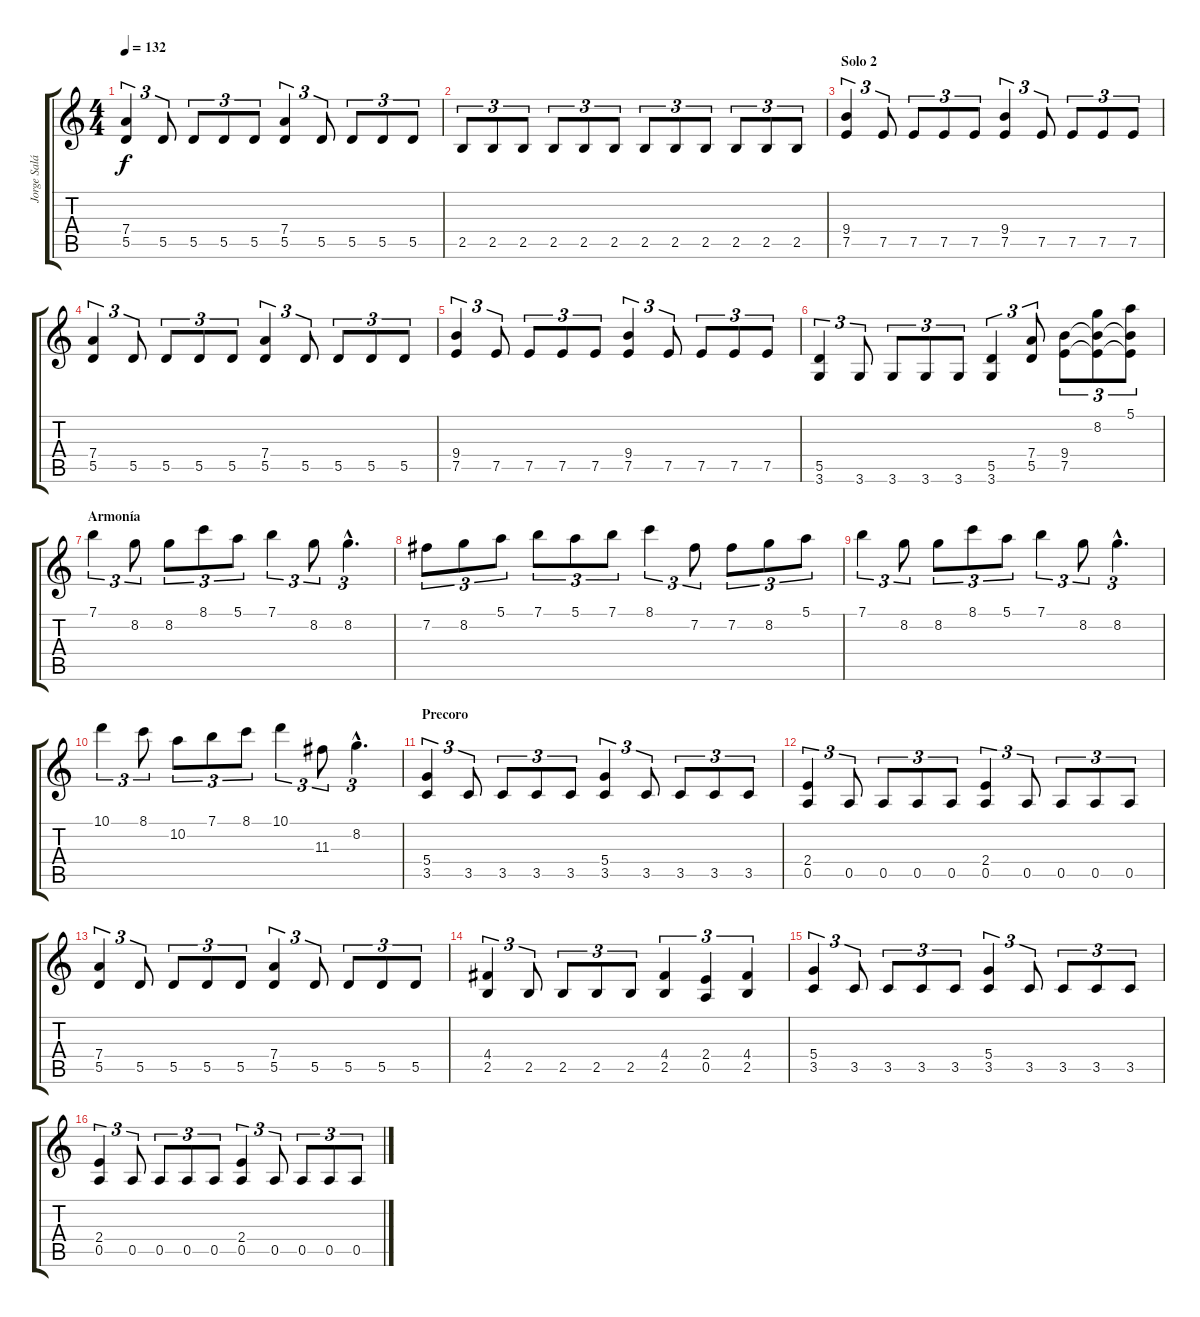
\track ("Jorge Salán" "Jorge Salá") {instrument distortionguitar}
\staff {score tabs}
\tuning (E4 B3 G3 D3 A2 E2) {hide}
\ts (4 4)
\tempo 132
\clef g2
\ks c
(7.4 5.5).4{tu (3 2) dy f} 5.5.8{tu (3 2)} 5.5.8{tu (3 2)} 5.5.8{tu (3 2)} 5.5.8{tu (3 2)} (7.4 5.5).4{tu (3 2)} 5.5.8{tu (3 2)} 5.5.8{tu (3 2)} 5.5.8{tu (3 2)} 5.5.8{tu (3 2)} |
2.5.8{tu (3 2)} 2.5.8{tu (3 2)} 2.5.8{tu (3 2)} 2.5.8{tu (3 2)} 2.5.8{tu (3 2)} 2.5.8{tu (3 2)} 2.5.8{tu (3 2)} 2.5.8{tu (3 2)} 2.5.8{tu (3 2)} 2.5.8{tu (3 2)} 2.5.8{tu (3 2)} 2.5.8{tu (3 2)} |
\section ("" "Solo 2")
(9.4 7.5).4{tu (3 2)} 7.5.8{tu (3 2)} 7.5.8{tu (3 2)} 7.5.8{tu (3 2)} 7.5.8{tu (3 2)} (9.4 7.5).4{tu (3 2)} 7.5.8{tu (3 2)} 7.5.8{tu (3 2)} 7.5.8{tu (3 2)} 7.5.8{tu (3 2)} |
(7.4 5.5).4{tu (3 2)} 5.5.8{tu (3 2)} 5.5.8{tu (3 2)} 5.5.8{tu (3 2)} 5.5.8{tu (3 2)} (7.4 5.5).4{tu (3 2)} 5.5.8{tu (3 2)} 5.5.8{tu (3 2)} 5.5.8{tu (3 2)} 5.5.8{tu (3 2)} |
(9.4 7.5).4{tu (3 2)} 7.5.8{tu (3 2)} 7.5.8{tu (3 2)} 7.5.8{tu (3 2)} 7.5.8{tu (3 2)} (9.4 7.5).4{tu (3 2)} 7.5.8{tu (3 2)} 7.5.8{tu (3 2)} 7.5.8{tu (3 2)} 7.5.8{tu (3 2)} |
(5.5 3.6).4{tu (3 2)} 3.6.8{tu (3 2)} 3.6.8{tu (3 2)} 3.6.8{tu (3 2)} 3.6.8{tu (3 2)} (5.5 3.6).4{tu (3 2)} (7.4 5.5).8{tu (3 2)} (9.4 7.5).8{tu (3 2)} (8.2 9.4{t} 7.5{t}).8{tu (3 2) volume 15 balance 14} (5.1 9.4{t} 7.5{t}).8{tu (3 2)} |
\section ("" "Armonía")
7.1.4{tu (3 2)} 8.2.8{tu (3 2)} 8.2.8{tu (3 2)} 8.1.8{tu (3 2)} 5.1.8{tu (3 2)} 7.1.4{tu (3 2)} 8.2.8{tu (3 2)} 8.2{hac}.4{d tu (3 2)} |
7.2.8{tu (3 2)} 8.2.8{tu (3 2)} 5.1.8{tu (3 2)} 7.1.8{tu (3 2)} 5.1.8{tu (3 2)} 7.1.8{tu (3 2)} 8.1.4{tu (3 2)} 7.2.8{tu (3 2)} 7.2.8{tu (3 2)} 8.2.8{tu (3 2)} 5.1.8{tu (3 2)} |
7.1.4{tu (3 2)} 8.2.8{tu (3 2)} 8.2.8{tu (3 2)} 8.1.8{tu (3 2)} 5.1.8{tu (3 2)} 7.1.4{tu (3 2)} 8.2.8{tu (3 2)} 8.2{hac}.4{d tu (3 2)} |
10.1.4{tu (3 2)} 8.1.8{tu (3 2)} 10.2.8{tu (3 2)} 7.1.8{tu (3 2)} 8.1.8{tu (3 2)} 10.1.4{tu (3 2)} 11.3.8{tu (3 2)} 8.2{hac}.4{d tu (3 2)} |
\section ("" "Precoro")
(5.4 3.5).4{tu (3 2) volume 11 instrument distortionguitar} 3.5.8{tu (3 2)} 3.5.8{tu (3 2)} 3.5.8{tu (3 2)} 3.5.8{tu (3 2)} (5.4 3.5).4{tu (3 2)} 3.5.8{tu (3 2)} 3.5.8{tu (3 2)} 3.5.8{tu (3 2)} 3.5.8{tu (3 2)} |
(2.4 0.5).4{tu (3 2)} 0.5.8{tu (3 2)} 0.5.8{tu (3 2)} 0.5.8{tu (3 2)} 0.5.8{tu (3 2)} (2.4 0.5).4{tu (3 2)} 0.5.8{tu (3 2)} 0.5.8{tu (3 2)} 0.5.8{tu (3 2)} 0.5.8{tu (3 2)} |
(7.4 5.5).4{tu (3 2)} 5.5.8{tu (3 2)} 5.5.8{tu (3 2)} 5.5.8{tu (3 2)} 5.5.8{tu (3 2)} (7.4 5.5).4{tu (3 2)} 5.5.8{tu (3 2)} 5.5.8{tu (3 2)} 5.5.8{tu (3 2)} 5.5.8{tu (3 2)} |
(4.4 2.5).4{tu (3 2)} 2.5.8{tu (3 2)} 2.5.8{tu (3 2)} 2.5.8{tu (3 2)} 2.5.8{tu (3 2)} (4.4 2.5).4{tu (3 2)} (2.4 0.5).4{tu (3 2)} (4.4 2.5).4{tu (3 2)} |
(5.4 3.5).4{tu (3 2)} 3.5.8{tu (3 2)} 3.5.8{tu (3 2)} 3.5.8{tu (3 2)} 3.5.8{tu (3 2)} (5.4 3.5).4{tu (3 2)} 3.5.8{tu (3 2)} 3.5.8{tu (3 2)} 3.5.8{tu (3 2)} 3.5.8{tu (3 2)} |
(2.4 0.5).4{tu (3 2)} 0.5.8{tu (3 2)} 0.5.8{tu (3 2)} 0.5.8{tu (3 2)} 0.5.8{tu (3 2)} (2.4 0.5).4{tu (3 2)} 0.5.8{tu (3 2)} 0.5.8{tu (3 2)} 0.5.8{tu (3 2)} 0.5.8{tu (3 2)}
